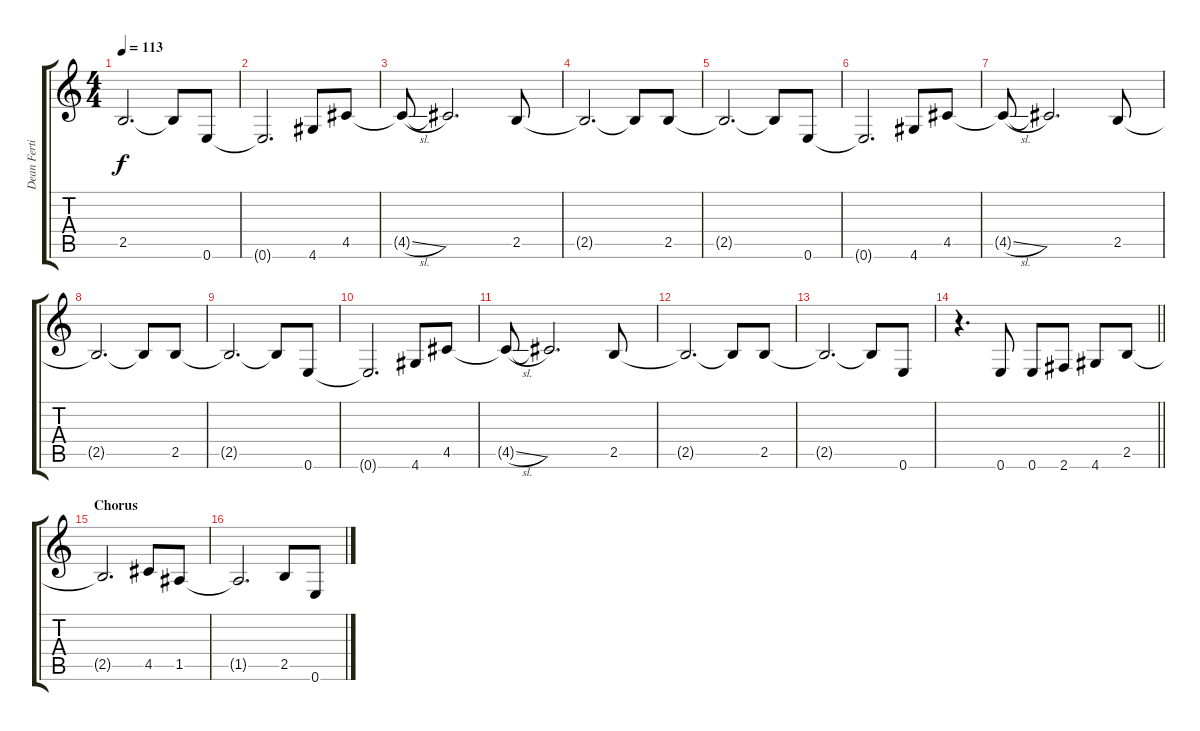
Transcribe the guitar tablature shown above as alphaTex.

\track ("Dean Fertita (Keyboard preset)" "Dean Ferti") {instrument overdrivenguitar}
\staff {score tabs}
\tuning (E4 B3 G3 D3 A2 E2) {hide}
\ts (4 4)
\tempo 113
\clef g2
\ks c
2.5{t}.2{d dy f volume 2} 2.5{t}.8 0.6.8{volume 13} |
0.6{t}.2{d volume 2} 4.6.8{volume 12} 4.5.8 |
4.5{sl t}.8 4.5{t}.2{d volume 2} 2.5.8{volume 13} |
2.5{t}.2{d volume 3} 2.5{t}.8 2.5.8{volume 13} |
2.5{t}.2{d volume 2} 2.5{t}.8 0.6.8{volume 13} |
0.6{t}.2{d volume 2} 4.6.8{volume 12} 4.5.8 |
4.5{sl t}.8 4.5{t}.2{d volume 2} 2.5.8{volume 13} |
2.5{t}.2{d volume 3} 2.5{t}.8 2.5.8{volume 13} |
2.5{t}.2{d volume 2} 2.5{t}.8 0.6.8{volume 13} |
0.6{t}.2{d volume 2} 4.6.8{volume 12} 4.5.8 |
4.5{sl t}.8 4.5{t}.2{d volume 2} 2.5.8{volume 13} |
2.5{t}.2{d volume 3} 2.5{t}.8 2.5.8{volume 13} |
2.5{t}.2{d volume 2} 2.5{t}.8 0.6.8{volume 13} |
\barLineRight lightlight
r.4{d} 0.6.8{instrument overdrivenguitar} 0.6.8 2.6.8 4.6.8 2.5.8 |
\section ("" "Chorus")
2.5{t}.2{d volume 6} 4.5.8{volume 15} 1.5.8 |
1.5{t}.2{d volume 6} 2.5.8{volume 15} 0.6.8
